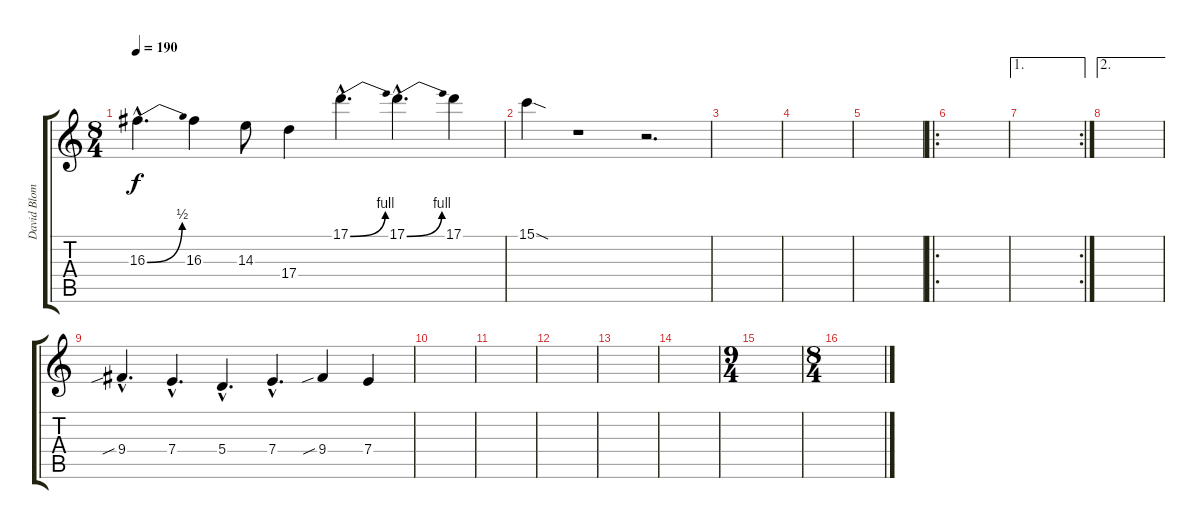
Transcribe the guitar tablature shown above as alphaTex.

\track ("David Blomqvist (Solo)" "David Blom") {instrument distortionguitar}
\staff {score tabs}
\tuning (A3 Gb3 D3 A2 E2 B1) {hide}
\ts (8 4)
\tempo 190
\clef g2
\ks c
16.3{be (bend 0 0 60 2) hac}.4{d dy f} 16.3.4 14.3.8 17.4.4 17.1{be (bend 0 0 60 4) hac}.4{d} 17.1{be (bend 0 0 60 4) hac}.4{d} 17.1.4 |
15.1{sod}.4 r.1 r.2{d} |
|
|
|
\ro
|
\ae 1
\rc 2
|
\ae 2
|
9.4{sib hac}.4{d} 7.4{hac}.4{d} 5.4{hac}.4{d} 7.4{hac}.4{d} 9.4{sib}.4 7.4.4 |
|
|
|
|
|
\ts (9 4)
|
\ts (8 4)
